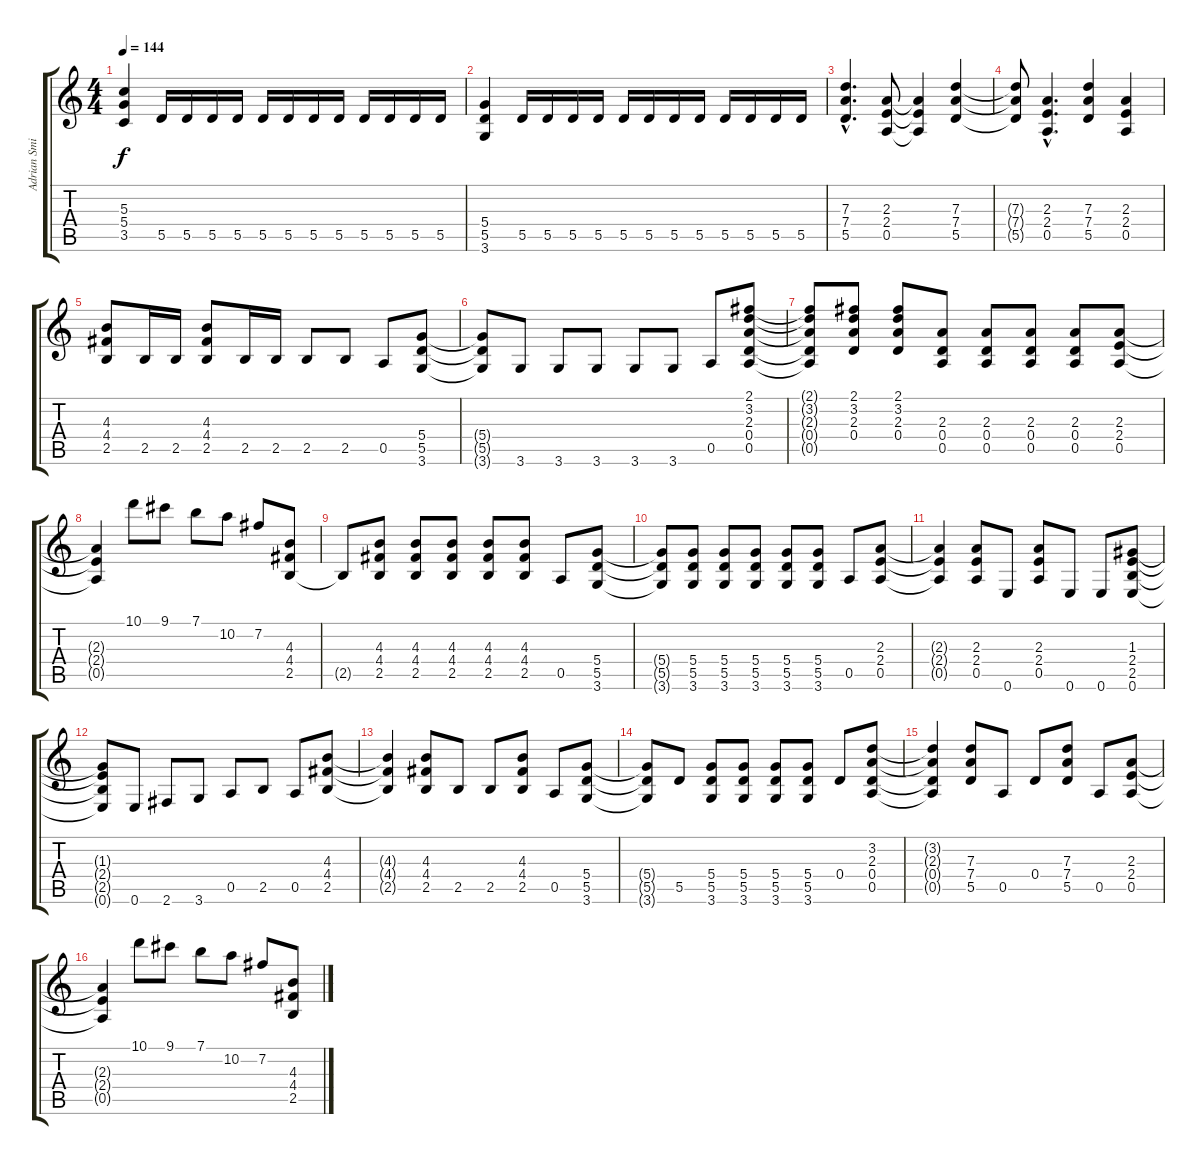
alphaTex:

\track ("Adrian Smith" "Adrian Smi") {instrument distortionguitar}
\staff {score tabs}
\tuning (E4 B3 G3 D3 A2 E2) {hide}
\ts (4 4)
\tempo 144
\clef g2
\ks c
(5.3 5.4 3.5).4{dy f} 5.5.16 5.5.16 5.5.16 5.5.16 5.5.16 5.5.16 5.5.16 5.5.16 5.5.16 5.5.16 5.5.16 5.5.16 |
(5.4 5.5 3.6).4 5.5.16 5.5.16 5.5.16 5.5.16 5.5.16 5.5.16 5.5.16 5.5.16 5.5.16 5.5.16 5.5.16 5.5.16 |
(7.3{hac} 7.4{hac} 5.5{hac}).4{d} (2.3 2.4 0.5).8 (2.3{t} 2.4{t} 0.5{t}).4 (7.3 7.4 5.5).4 |
(7.3{t} 7.4{t} 5.5{t}).8 (2.3{hac} 2.4{hac} 0.5{hac}).4{d} (7.3 7.4 5.5).4 (2.3 2.4 0.5).4 |
(4.3 4.4 2.5).8 2.5.16 2.5.16 (4.3 4.4 2.5).8 2.5.16 2.5.16 2.5.8 2.5.8 0.5.8 (5.4 5.5 3.6).8 |
(5.4{t} 5.5{t} 3.6{t}).8 3.6.8 3.6.8 3.6.8 3.6.8 3.6.8 0.5.8 (2.1 3.2 2.3 0.4 0.5).8 |
(2.1{t} 3.2{t} 2.3{t} 0.4{t} 0.5{t}).8 (2.1 3.2 2.3 0.4).8 (2.1 3.2 2.3 0.4).8 (2.3 0.4 0.5).8 (2.3 0.4 0.5).8 (2.3 0.4 0.5).8 (2.3 0.4 0.5).8 (2.3 2.4 0.5).8 |
(2.3{t} 2.4{t} 0.5{t}).4 10.1.8 9.1.8 7.1.8 10.2.8 7.2.8 (4.3 4.4 2.5).8 |
2.5{t}.8 (4.3 4.4 2.5).8 (4.3 4.4 2.5).8 (4.3 4.4 2.5).8 (4.3 4.4 2.5).8 (4.3 4.4 2.5).8 0.5.8 (5.4 5.5 3.6).8 |
(5.4{t} 5.5{t} 3.6{t}).8 (5.4 5.5 3.6).8 (5.4 5.5 3.6).8 (5.4 5.5 3.6).8 (5.4 5.5 3.6).8 (5.4 5.5 3.6).8 0.5.8 (2.3 2.4 0.5).8 |
(2.3{t} 2.4{t} 0.5{t}).4 (2.3 2.4 0.5).8 0.6.8 (2.3 2.4 0.5).8 0.6.8 0.6.8 (1.3 2.4 2.5 0.6).8 |
(1.3{t} 2.4{t} 2.5{t} 0.6{t}).8 0.6.8 2.6.8 3.6.8 0.5.8 2.5.8 0.5.8 (4.3 4.4 2.5).8 |
(4.3{t} 4.4{t} 2.5{t}).4 (4.3 4.4 2.5).8 2.5.8 2.5.8 (4.3 4.4 2.5).8 0.5.8 (5.4 5.5 3.6).8 |
(5.4{t} 5.5{t} 3.6{t}).8 5.5.8 (5.4 5.5 3.6).8 (5.4 5.5 3.6).8 (5.4 5.5 3.6).8 (5.4 5.5 3.6).8 0.4.8 (3.2 2.3 0.4 0.5).8 |
(3.2{t} 2.3{t} 0.4{t} 0.5{t}).4 (7.3 7.4 5.5).8 0.5.8 0.4.8 (7.3 7.4 5.5).8 0.5.8 (2.3 2.4 0.5).8 |
(2.3{t} 2.4{t} 0.5{t}).4 10.1.8 9.1.8 7.1.8 10.2.8 7.2.8 (4.3 4.4 2.5).8
